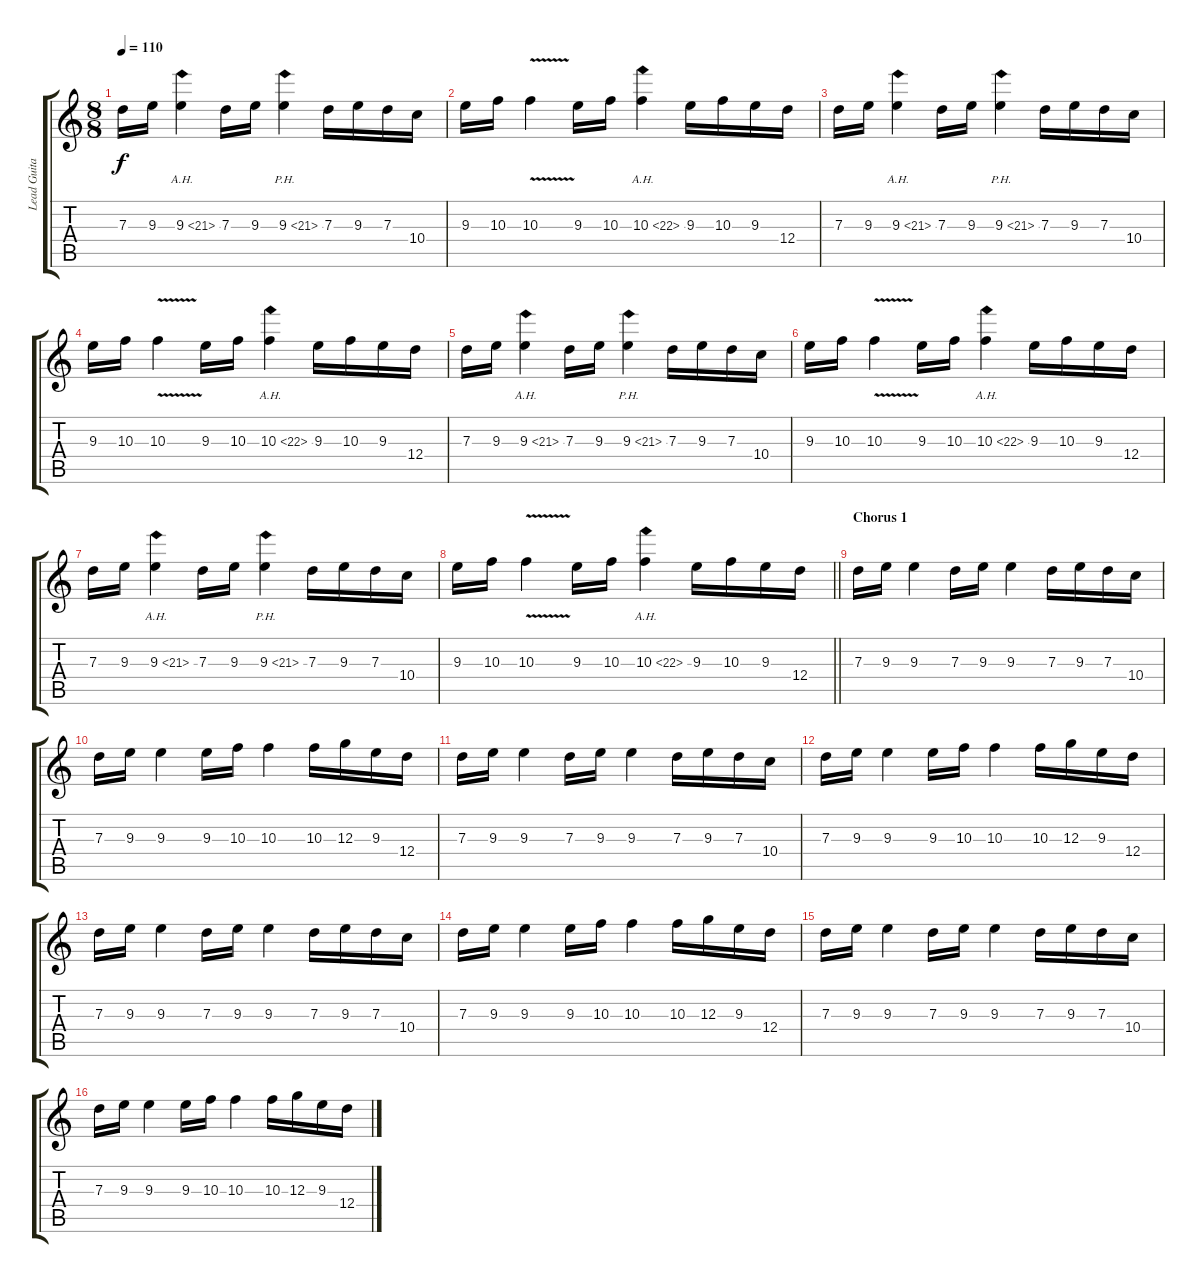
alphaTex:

\track ("Lead Guitar 1" "Lead Guita") {instrument distortionguitar}
\staff {score tabs}
\tuning (E4 B3 G3 D3 A2 D2) {hide}
\ts (8 8)
\tempo 110
\clef g2
\ks c
7.3.16{dy f} 9.3.16 9.3{ah 12}.4 7.3.16 9.3.16 9.3{ph 12}.4 7.3.16 9.3.16 7.3.16 10.4.16 |
9.3.16 10.3.16 10.3{v}.4 9.3.16 10.3.16 10.3{ah 12}.4 9.3.16 10.3.16 9.3.16 12.4.16 |
7.3.16 9.3.16 9.3{ah 12}.4 7.3.16 9.3.16 9.3{ph 12}.4 7.3.16 9.3.16 7.3.16 10.4.16 |
9.3.16 10.3.16 10.3{v}.4 9.3.16 10.3.16 10.3{ah 12}.4 9.3.16 10.3.16 9.3.16 12.4.16 |
7.3.16 9.3.16 9.3{ah 12}.4 7.3.16 9.3.16 9.3{ph 12}.4 7.3.16 9.3.16 7.3.16 10.4.16 |
9.3.16 10.3.16 10.3{v}.4 9.3.16 10.3.16 10.3{ah 12}.4 9.3.16 10.3.16 9.3.16 12.4.16 |
7.3.16 9.3.16 9.3{ah 12}.4 7.3.16 9.3.16 9.3{ph 12}.4 7.3.16 9.3.16 7.3.16 10.4.16 |
\barLineRight lightlight
9.3.16 10.3.16 10.3{v}.4 9.3.16 10.3.16 10.3{ah 12}.4 9.3.16 10.3.16 9.3.16 12.4.16 |
\section ("" "Chorus 1")
7.3.16 9.3.16 9.3.4 7.3.16 9.3.16 9.3.4 7.3.16 9.3.16 7.3.16 10.4.16 |
7.3.16 9.3.16 9.3.4 9.3.16 10.3.16 10.3.4 10.3.16 12.3.16 9.3.16 12.4.16 |
7.3.16 9.3.16 9.3.4 7.3.16 9.3.16 9.3.4 7.3.16 9.3.16 7.3.16 10.4.16 |
7.3.16 9.3.16 9.3.4 9.3.16 10.3.16 10.3.4 10.3.16 12.3.16 9.3.16 12.4.16 |
7.3.16 9.3.16 9.3.4 7.3.16 9.3.16 9.3.4 7.3.16 9.3.16 7.3.16 10.4.16 |
7.3.16 9.3.16 9.3.4 9.3.16 10.3.16 10.3.4 10.3.16 12.3.16 9.3.16 12.4.16 |
7.3.16 9.3.16 9.3.4 7.3.16 9.3.16 9.3.4 7.3.16 9.3.16 7.3.16 10.4.16 |
7.3.16 9.3.16 9.3.4 9.3.16 10.3.16 10.3.4 10.3.16 12.3.16 9.3.16 12.4.16
